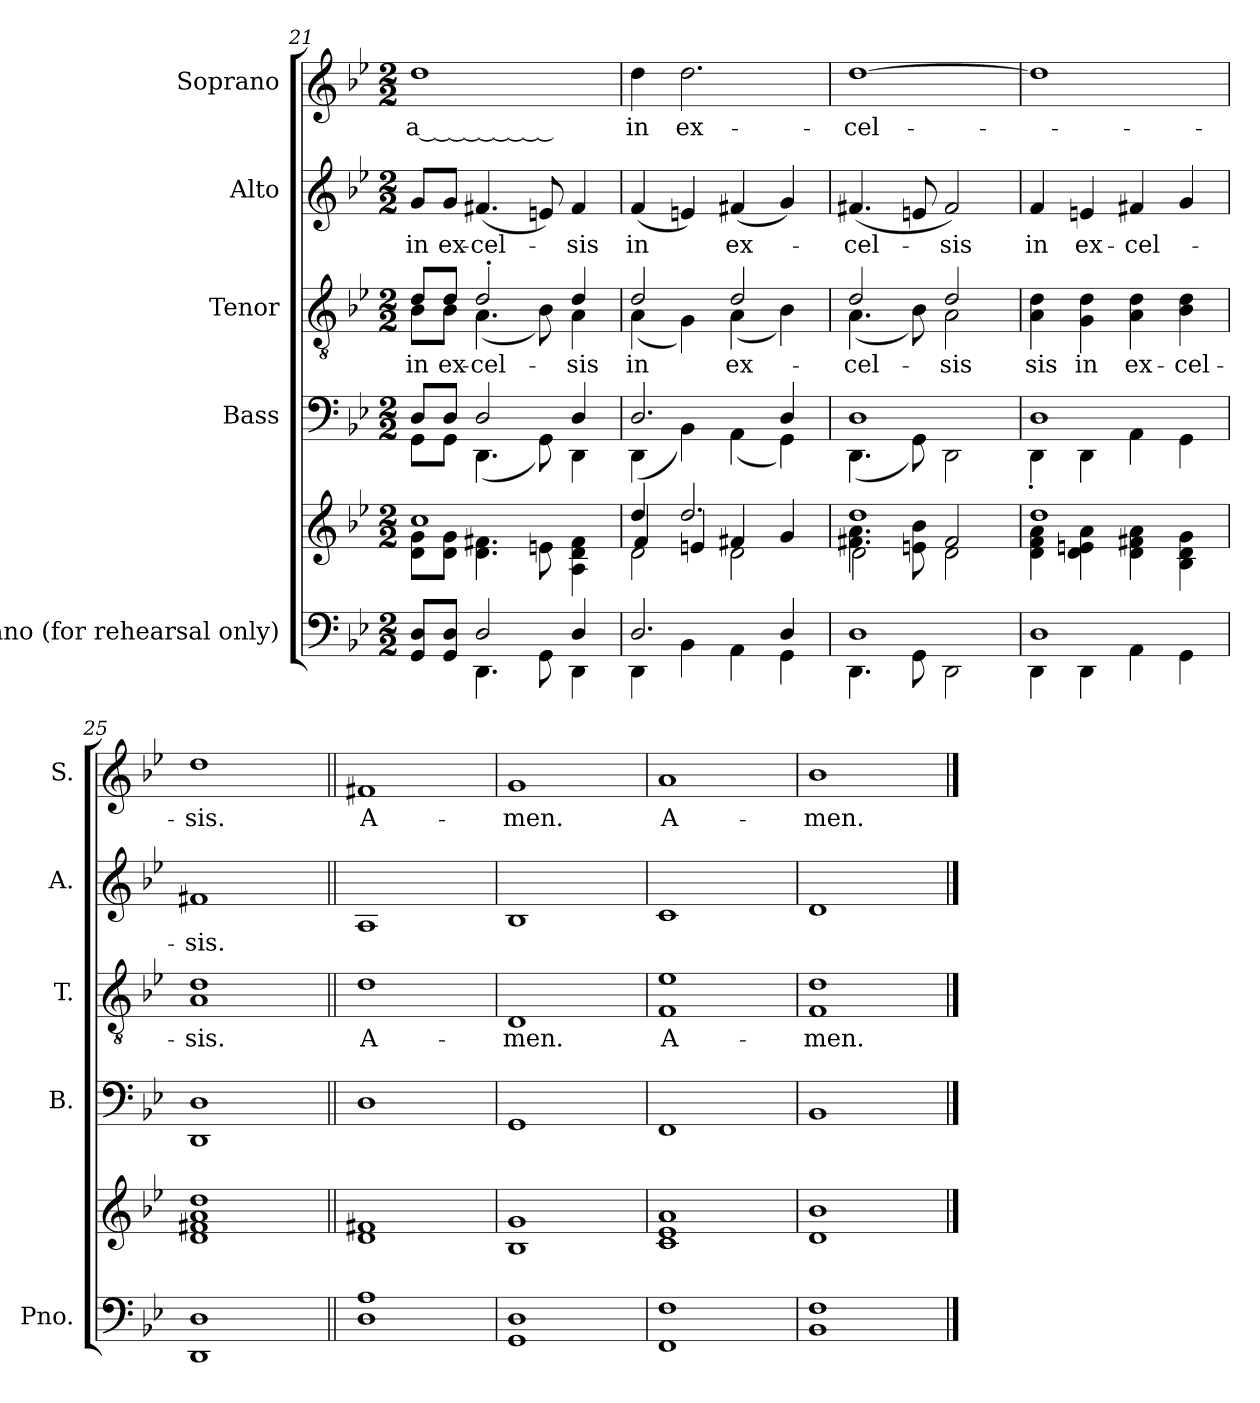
**kern	**kern	**kern	**kern	**text	**kern	**text	**kern	**text
*part5	*part5	*part4	*part3	*part3	*part2	*part2	*part1	*part1
*staff6	*staff5	*staff4	*staff3	*staff3	*staff2	*staff2	*staff1	*staff1
*I"Piano (for rehearsal only)	*	*I"Bass	*I"Tenor	*	*I"Alto	*	*I"Soprano	*
*I'Pno.	*	*I'B.	*I'T.	*	*I'A.	*	*I'S.	*
*clefF4	*clefG2	*clefF4	*clefGv2	*	*clefG2	*	*clefG2	*
*k[b-e-]	*k[b-e-]	*k[b-e-]	*k[b-e-]	*	*k[b-e-]	*	*k[b-e-]	*
*M2/2	*M2/2	*M2/2	*M2/2	*	*M2/2	*	*M2/2	*
=21	=21	=21	=21	=21	=21	=21	=21	=21
*^	*^	*^	*	*	*	*	*	*
!	!	!	!	!	!	!	!LO:LY:b	!	!LO:LY:b	!	!LO:LY:b
*	*	*	*	*	*	*^	*	*	*	*	*
8GG/ 8D/L	4ryy	1cc	8d\ 8g\L	8D/L	8GG\L	8d/L	8B-\L	in	8g/L	in	1dd	a__________
!	!	!	!	!	!	!	!	!LO:LY:b	!	!LO:LY:b	!	!
8GG/ 8D/J	.	.	8d\ 8g\J	8D/J	8GG\J	8d/J	8B-\J	ex-	8g/J	ex-	.	.
!	!	!	!	!	!	!	!	!LO:LY:b	!	!LO:LY:b	!	!
2D/	4.DD\	.	4.d\ 4.f#X\	2D/	(<4.DD\	2d'/	(<4.A\	-cel-	(<4.f#X/	-cel-	.	.
.	8GG\	.	8en\	.	8GG\)	.	8B-\)	.	8en/)	.	.	.
!	!	!	!	!	!	!	!	!LO:LY:b	!	!LO:LY:b	!	!
4D/	4DD\	.	4A\ 4d\ 4f#\	4D/	4DD\	4d/	4A\	-sis	4f#/	-sis	.	.
=22	=22	=22	=22	=22	=22	=22	=22	=22	=22	=22	=22	=22
*	*	*	*^	*	*	*	*	*	*	*	*	*
!	!	!	!	!	!	!	!	!	!LO:LY:b	!	!LO:LY:b	!	!LO:LY:b
2.D/	4DD\	4dd/	2d\	4f/	2.D/	(<4DD\	2d/	(<4A\	in	(<4f/	in	4dd\	in
!	!	!	!	!	!	!	!	!	!	!	!	!	!LO:LY:b
.	4BB-\	2.dd/	.	4en/	.	4BB-\)	.	4G\)	.	4en/)	.	2.dd\	ex-
!	!	!	!	!	!	!	!	!	!LO:LY:b	!	!LO:LY:b	!	!
.	4AA\	.	2d\	4f#X/	.	(<4AA\	2d/	(<4A\	ex-	(<4f#X/	ex-	.	.
4D/	4GG\	.	.	4g/	4D/	4GG\)	.	4B-\)	.	4g/)	.	.	.
=23	=23	=23	=23	=23	=23	=23	=23	=23	=23	=23	=23	=23	=23
!	!	!	!	!	!	!	!	!	!LO:LY:b	!	!LO:LY:b	!	!LO:LY:b
1D	4.DD\	1dd	4.f#X\ 4.a\	2d\	1D	(<4.DD\	2d/	(<4.A\	-cel-	(<4.f#X/	-cel-	[1dd	-cel-
.	8GG\	.	8en\ 8b-\	.	.	8GG\)	.	8B-\)	.	8en/	.	.	.
!	!	!	!	!	!	!	!	!	!LO:LY:b	!	!LO:LY:b	!	!
.	2DD\	.	2f#/	2d\	.	2DD\	2d/	2A\	-sis	2f#/)	-sis	.	.
!!LO:PB:g=z
=24	=24	=24	=24	=24	=24	=24	=24	=24	=24	=24	=24	=24	=24
!	!	!	!	!	!	!	!	!	!LO:LY:b	!	!LO:LY:b	!	!
*	*	*	*v	*v	*	*	*v	*v	*	*	*	*	*
1D	4DD\	1dd	4d\ 4f\ 4a\	1D	4DD'\	4A\ 4d\	-sis	4f/	in	1dd]	.
!	!	!	!	!	!	!	!LO:LY:b	!	!LO:LY:b	!	!
.	4DD\	.	4d\ 4en\ 4a\	.	4DD\	4G\ 4d\	in	4en/	ex-	.	.
!	!	!	!	!	!	!	!LO:LY:b	!	!LO:LY:b	!	!
.	4AA\	.	4d\ 4f#X\ 4a\	.	4AA\	4A\ 4d\	ex-	4f#X/	-cel-	.	.
!	!	!	!	!	!	!	!LO:LY:b	!	!	!	!
.	4GG\	.	4B-\ 4d\ 4g\	.	4GG\	4B-\ 4d\	-cel-	4g/	.	.	.
=25	=25	=25	=25	=25	=25	=25	=25	=25	=25	=25	=25
!	!	!	!	!	!	!	!LO:LY:b	!	!LO:LY:b	!	!LO:LY:b
*v	*v	*	*	*v	*v	*	*	*	*	*	*
*	*v	*v	*	*	*	*	*	*	*
1DD 1D	1d 1f#X 1a 1dd	1DD 1D	1A 1d	-sis.	1f#X	-sis.	1dd	-sis.
=26||	=26||	=26||	=26||	=26||	=26||	=26||	=26||	=26||
!	!	!	!	!LO:LY:b	!	!	!	!LO:LY:b
1D 1A	1d 1f#X	1D	1d	A-	1A	.	1f#X	A-
=27	=27	=27	=27	=27	=27	=27	=27	=27
!	!	!	!	!LO:LY:b	!	!	!	!LO:LY:b
1GG 1D	1B- 1g	1GG	1D	-men.	1B-	.	1g	-men.
=28	=28	=28	=28	=28	=28	=28	=28	=28
!	!	!	!	!LO:LY:b	!	!	!	!LO:LY:b
1FF 1F	1c 1e- 1a	1FF	1F 1e-	A-	1c	.	1a	A-
=29	=29	=29	=29	=29	=29	=29	=29	=29
!	!	!	!	!LO:LY:b	!	!	!	!LO:LY:b
1BB- 1F	1d 1b-	1BB-	1F 1d	-men.	1d	.	1b-	-men.
==	==	==	==	==	==	==	==	==
*-	*-	*-	*-	*-	*-	*-	*-	*-
